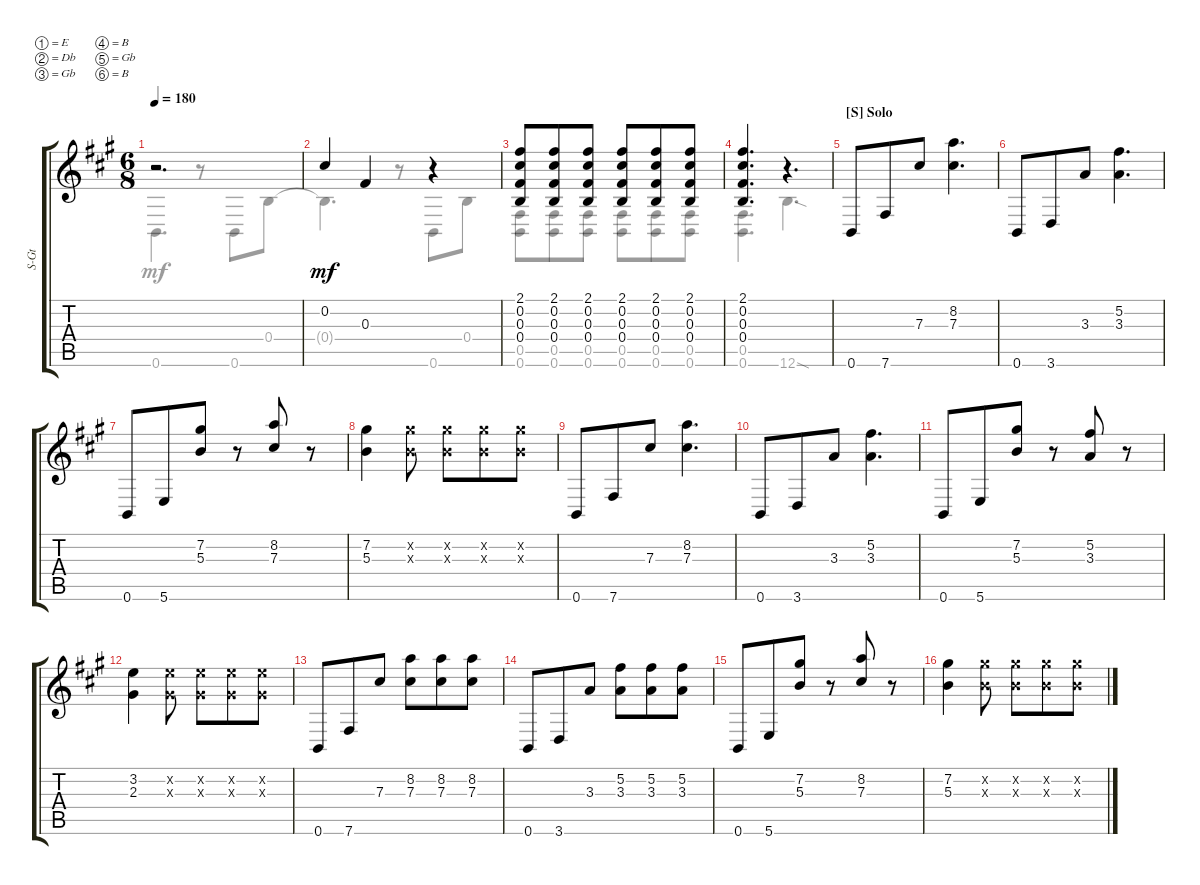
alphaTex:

\defaultSystemsLayout 4
\bracketExtendMode groupsimilarinstruments
\otherSystemsTrackNameOrientation horizontal
\track ("Steel Guitar" "S-Gt") {defaultSystemsLayout 2 instrument acousticguitarsteel}
\staff {score tabs}
\tuning (E4 Db4 Gb3 B2 Gb2 B1)
\voice
\ts (6 8)
\tempo 180
\clef g2
\ks f#minor
r.2{d dy mf beam Up} |
0.2{acc #}.4{beam Up} 0.3{acc #}.4{beam Up} r.4{beam Up} |
(2.1{acc #} 0.2{acc #} 0.3{acc #} 0.4{acc forcenatural}).8{beam Up} (2.1{acc #} 0.2{acc #} 0.3{acc #} 0.4{acc forcenatural}).8{beam Up} (2.1{acc #} 0.2{acc #} 0.3{acc #} 0.4{acc forcenatural}).8{beam Up} (2.1{acc #} 0.2{acc #} 0.3{acc #} 0.4{acc forcenatural}).8{beam Up} (2.1{acc #} 0.2{acc #} 0.3{acc #} 0.4{acc forcenatural}).8{beam Up} (2.1{acc #} 0.2{acc #} 0.3{acc #} 0.4{acc forcenatural}).8{beam Up} |
(2.1{acc #} 0.2{acc #} 0.3{acc #} 0.4{acc forcenatural}).4{d beam Up} r.4{d beam Up} |
\section ("S" "Solo")
0.6{acc forcenatural}.8{beam Up} 7.6{acc #}.8{beam Up} 7.3{acc #}.8{beam Up} (8.2{acc forcenatural} 7.3{acc #}).4{d beam Down} |
0.6{acc forcenatural}.8{beam Up} 3.6{acc forcenatural}.8{beam Up} 3.3{acc forcenatural}.8{beam Up} (5.2{acc #} 3.3{acc forcenatural}).4{d beam Down} |
0.6{acc forcenatural}.8{beam Up} 5.6{acc forcenatural}.8{beam Up} (5.3{acc forcenatural} 7.2{acc #}).8{beam Up} r.8{beam Up} (8.2{acc forcenatural} 7.3{acc #}).8{beam Down} r.8{beam Down} |
(7.2{acc #} 5.3{acc forcenatural}).4{beam Down} (7.2{x acc #} 5.3{x acc forcenatural}).8{beam Down} (7.2{x acc #} 5.3{x acc forcenatural}).8{beam Down} (5.3{x acc forcenatural} 7.2{x acc #}).8{beam Down} (7.2{x acc #} 5.3{x acc forcenatural}).8{beam Down} |
0.6{acc forcenatural}.8{beam Up} 7.6{acc #}.8{beam Up} 7.3{acc #}.8{beam Up} (8.2{acc forcenatural} 7.3{acc #}).4{d beam Down} |
0.6{acc forcenatural}.8{beam Up} 3.6{acc forcenatural}.8{beam Up} 3.3{acc forcenatural}.8{beam Up} (5.2{acc #} 3.3{acc forcenatural}).4{d beam Down} |
0.6{acc forcenatural}.8{beam Up} 5.6{acc forcenatural}.8{beam Up} (5.3{acc forcenatural} 7.2{acc #}).8{beam Up} r.8{beam Up} (5.2{acc #} 3.3{acc forcenatural}).8{beam Down} r.8{beam Down} |
(3.2{acc forcenatural} 2.3{acc #}).4{beam Down} (3.2{x acc forcenatural} 2.3{x acc #}).8{beam Down} (3.2{x acc forcenatural} 2.3{x acc #}).8{beam Down} (2.3{x acc #} 3.2{x acc forcenatural}).8{beam Down} (3.2{x acc forcenatural} 2.3{x acc #}).8{beam Down} |
0.6{acc forcenatural}.8{beam Up} 7.6{acc #}.8{beam Up} 7.3{acc #}.8{beam Up} (8.2{acc forcenatural} 7.3{acc #}).8{beam Down} (7.3{acc #} 8.2{acc forcenatural}).8{beam Down} (7.3{acc #} 8.2{acc forcenatural}).8{beam Down} |
0.6{acc forcenatural}.8{beam Up} 3.6{acc forcenatural}.8{beam Up} 3.3{acc forcenatural}.8{beam Up} (5.2{acc #} 3.3{acc forcenatural}).8{beam Down} (5.2{acc #} 3.3{acc forcenatural}).8{beam Down} (5.2{acc #} 3.3{acc forcenatural}).8{beam Down} |
0.6{acc forcenatural}.8{beam Up} 5.6{acc forcenatural}.8{beam Up} (5.3{acc forcenatural} 7.2{acc #}).8{beam Up} r.8{beam Up} (8.2{acc forcenatural} 7.3{acc #}).8{beam Down} r.8{beam Down} |
(7.2{acc #} 5.3{acc forcenatural}).4{beam Down} (7.2{x acc #} 5.3{x acc forcenatural}).8{beam Down} (7.2{x acc #} 5.3{x acc forcenatural}).8{beam Down} (5.3{x acc forcenatural} 7.2{x acc #}).8{beam Down} (7.2{x acc #} 5.3{x acc forcenatural}).8{beam Down}
\voice
\clef g2
\ottava regular
\simile none
\ks f#minor
0.6{acc forcenatural}.4{d dy mf beam Down} r.8{beam Down} 0.6{acc forcenatural}.8{beam Down} 0.4{acc forcenatural}.8{beam Down} |
0.4{t acc forcenatural}.4{d beam Down} r.8{beam Down} 0.6{acc forcenatural}.8{beam Down} 0.4{acc forcenatural}.8{beam Down} |
(0.5{acc #} 0.6{acc forcenatural}).8{beam Down} (0.6{acc forcenatural} 0.5{acc #}).8{beam Down} (0.5{acc #} 0.6{acc forcenatural}).8{beam Down} (0.6{acc forcenatural} 0.5{acc #}).8{beam Down} (0.5{acc #} 0.6{acc forcenatural}).8{beam Down} (0.6{acc forcenatural} 0.5{acc #}).8{beam Down} |
(0.6{acc forcenatural} 0.5{acc #}).4{d beam Down} 12.6{sod acc forcenatural}.4{d beam Down} |
|
|
|
|
|
|
|
|
|
|
|
